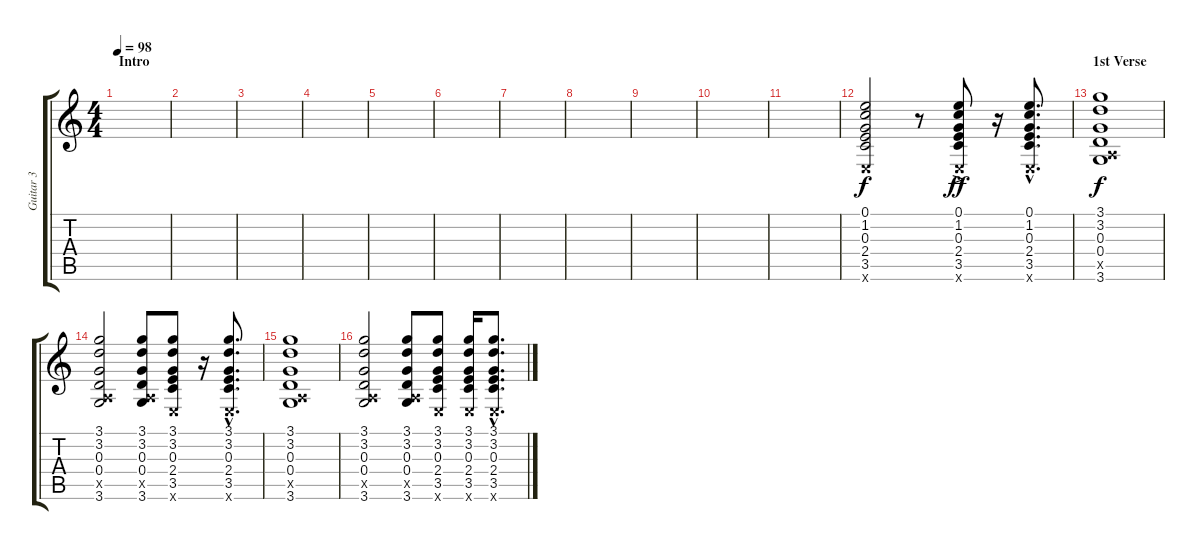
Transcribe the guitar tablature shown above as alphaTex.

\track ("Guitar 3" "Guitar 3") {instrument distortionguitar}
\staff {score tabs}
\tuning (E4 B3 G3 D3 A2 E2) {hide}
\ts (4 4)
\section ("" "Intro")
\tempo 98
\clef g2
\ks c
|
|
|
|
|
|
|
|
|
|
|
(0.1 1.2 0.3 2.4 3.5 0.6{x}).2 r.8 (0.1{ac} 1.2{ac} 0.3{ac} 2.4{ac} 3.5{ac} 0.6{ac x}).8{dy ff} r.16 (0.1{hac} 1.2{hac} 0.3{hac} 2.4{hac} 3.5{hac} 0.6{hac x}).8{d} |
\section ("" "1st Verse")
(3.1 3.2 0.3 0.4 0.5{x} 3.6).1{dy f} |
(3.1 3.2 0.3 0.4 0.5{x} 3.6).2 (3.1 3.2 0.3 0.4 0.5{x} 3.6).8 (3.1 3.2 0.3 2.4 3.5 0.6{x}).8 r.16 (3.1{hac} 3.2{hac} 0.3{hac} 2.4{hac} 3.5{hac} 0.6{hac x}).8{d} |
(3.1 3.2 0.3 0.4 0.5{x} 3.6).1 |
(3.1 3.2 0.3 0.4 0.5{x} 3.6).2 (3.1 3.2 0.3 0.4 0.5{x} 3.6).8 (3.1 3.2 0.3 2.4 3.5 0.6{x}).8 (3.1 3.2 0.3 2.4 3.5 0.6{x}).16 (3.1{hac} 3.2{hac} 0.3{hac} 2.4{hac} 3.5{hac} 0.6{hac x}).8{d}
